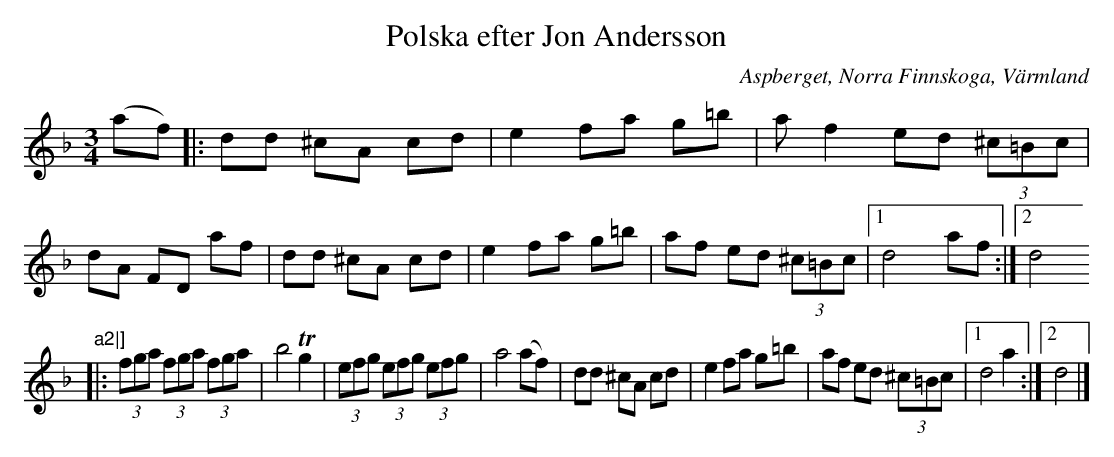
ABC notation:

X:1
T:Polska efter Jon Andersson
O:Aspberget, Norra Finnskoga, Värmland
M:3/4
L:1/8
K:Dm
(af)|:dd ^cA cd|e2 fa g=b| af2 ed (3^c=Bc|dA FD af|
dd ^cA cd|e2 fa g=b| af ed (3^c=Bc|1 d4  af:|2 d4 !trill"a2|]
|:(3fga (3fga (3fga|b4 !trill!g2|(3efg (3efg (3efg|a4 (af)|
dd ^cA cd|e2 fa g=b| af ed (3^c=Bc|1 d4  a2:|2 d4|]
